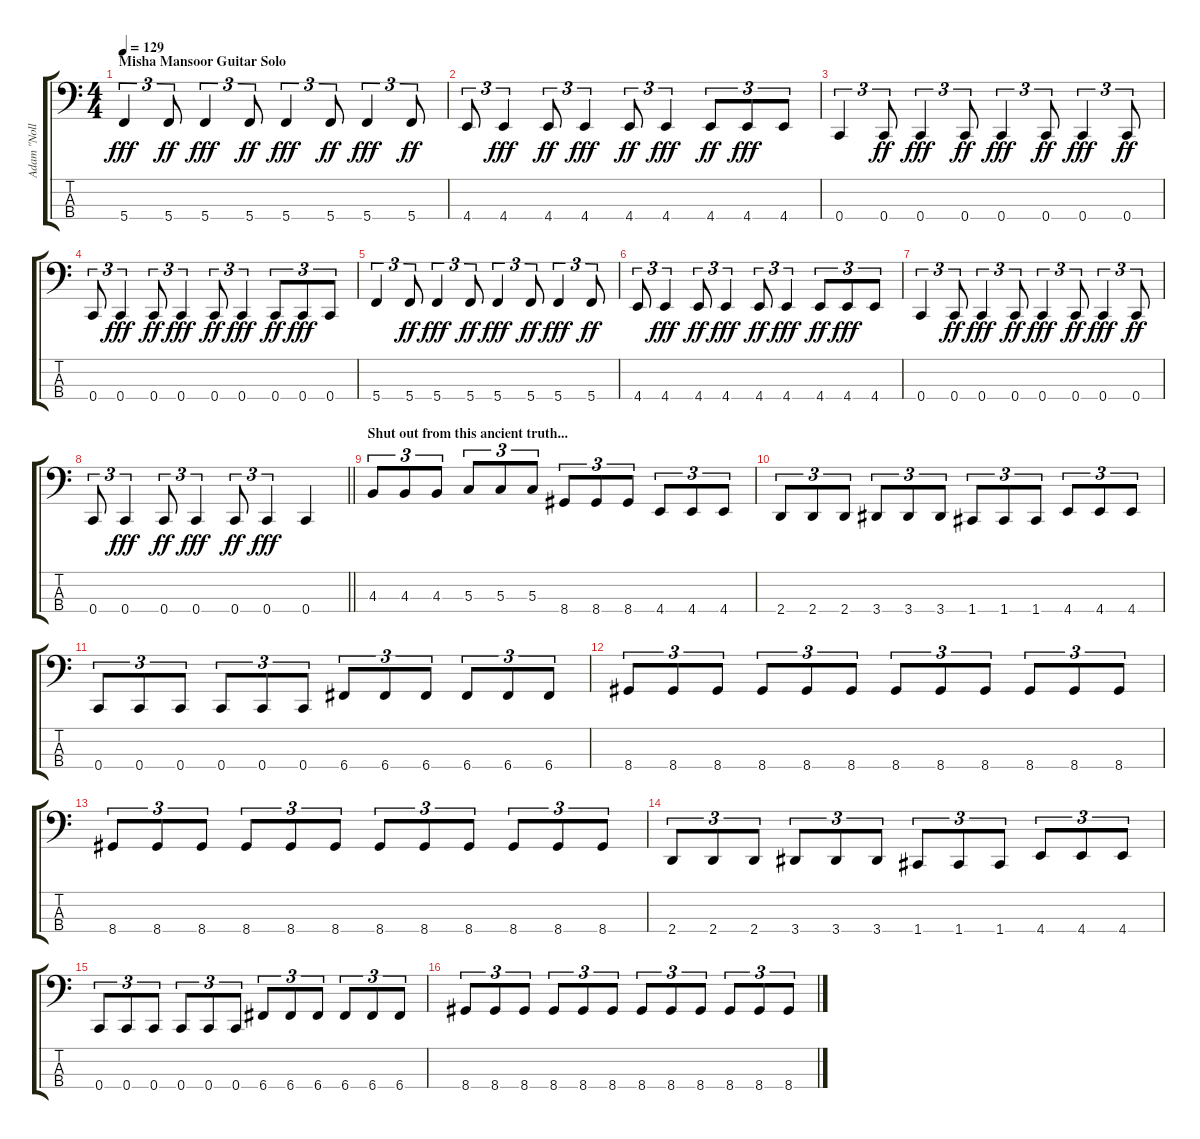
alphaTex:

\track ("Adam \"Nolly\" Getgood - Bass" "Adam \"Noll") {instrument electricbassfinger}
\staff {score tabs}
\tuning (F2 C2 G1 C1) {hide}
\ts (4 4)
\section ("" "Misha Mansoor Guitar Solo")
\tempo 129
\clef f4
\ks c
5.4.4{tu (3 2) dy fff} 5.4.8{tu (3 2) dy ff} 5.4.4{tu (3 2) dy fff} 5.4.8{tu (3 2) dy ff} 5.4.4{tu (3 2) dy fff} 5.4.8{tu (3 2) dy ff} 5.4.4{tu (3 2) dy fff} 5.4.8{tu (3 2) dy ff} |
4.4.8{tu (3 2)} 4.4.4{tu (3 2) dy fff} 4.4.8{tu (3 2) dy ff} 4.4.4{tu (3 2) dy fff} 4.4.8{tu (3 2) dy ff} 4.4.4{tu (3 2) dy fff} 4.4.8{tu (3 2) dy ff} 4.4.8{tu (3 2) dy fff} 4.4.8{tu (3 2)} |
0.4.4{tu (3 2)} 0.4.8{tu (3 2) dy ff} 0.4.4{tu (3 2) dy fff} 0.4.8{tu (3 2) dy ff} 0.4.4{tu (3 2) dy fff} 0.4.8{tu (3 2) dy ff} 0.4.4{tu (3 2) dy fff} 0.4.8{tu (3 2) dy ff} |
0.4.8{tu (3 2)} 0.4.4{tu (3 2) dy fff} 0.4.8{tu (3 2) dy ff} 0.4.4{tu (3 2) dy fff} 0.4.8{tu (3 2) dy ff} 0.4.4{tu (3 2) dy fff} 0.4.8{tu (3 2) dy ff} 0.4.8{tu (3 2) dy fff} 0.4.8{tu (3 2)} |
5.4.4{tu (3 2)} 5.4.8{tu (3 2) dy ff} 5.4.4{tu (3 2) dy fff} 5.4.8{tu (3 2) dy ff} 5.4.4{tu (3 2) dy fff} 5.4.8{tu (3 2) dy ff} 5.4.4{tu (3 2) dy fff} 5.4.8{tu (3 2) dy ff} |
4.4.8{tu (3 2)} 4.4.4{tu (3 2) dy fff} 4.4.8{tu (3 2) dy ff} 4.4.4{tu (3 2) dy fff} 4.4.8{tu (3 2) dy ff} 4.4.4{tu (3 2) dy fff} 4.4.8{tu (3 2) dy ff} 4.4.8{tu (3 2) dy fff} 4.4.8{tu (3 2)} |
0.4.4{tu (3 2)} 0.4.8{tu (3 2) dy ff} 0.4.4{tu (3 2) dy fff} 0.4.8{tu (3 2) dy ff} 0.4.4{tu (3 2) dy fff} 0.4.8{tu (3 2) dy ff} 0.4.4{tu (3 2) dy fff} 0.4.8{tu (3 2) dy ff} |
\barLineRight lightlight
0.4.8{tu (3 2)} 0.4.4{tu (3 2) dy fff} 0.4.8{tu (3 2) dy ff} 0.4.4{tu (3 2) dy fff} 0.4.8{tu (3 2) dy ff} 0.4.4{tu (3 2) dy fff} 0.4.4 |
\section ("" "Shut out from this ancient truth...")
4.3.8{tu (3 2)} 4.3.8{tu (3 2)} 4.3.8{tu (3 2)} 5.3.8{tu (3 2)} 5.3.8{tu (3 2)} 5.3.8{tu (3 2)} 8.4.8{tu (3 2)} 8.4.8{tu (3 2)} 8.4.8{tu (3 2)} 4.4.8{tu (3 2)} 4.4.8{tu (3 2)} 4.4.8{tu (3 2)} |
2.4.8{tu (3 2)} 2.4.8{tu (3 2)} 2.4.8{tu (3 2)} 3.4.8{tu (3 2)} 3.4.8{tu (3 2)} 3.4.8{tu (3 2)} 1.4.8{tu (3 2)} 1.4.8{tu (3 2)} 1.4.8{tu (3 2)} 4.4.8{tu (3 2)} 4.4.8{tu (3 2)} 4.4.8{tu (3 2)} |
0.4.8{tu (3 2)} 0.4.8{tu (3 2)} 0.4.8{tu (3 2)} 0.4.8{tu (3 2)} 0.4.8{tu (3 2)} 0.4.8{tu (3 2)} 6.4.8{tu (3 2)} 6.4.8{tu (3 2)} 6.4.8{tu (3 2)} 6.4.8{tu (3 2)} 6.4.8{tu (3 2)} 6.4.8{tu (3 2)} |
8.4.8{tu (3 2)} 8.4.8{tu (3 2)} 8.4.8{tu (3 2)} 8.4.8{tu (3 2)} 8.4.8{tu (3 2)} 8.4.8{tu (3 2)} 8.4.8{tu (3 2)} 8.4.8{tu (3 2)} 8.4.8{tu (3 2)} 8.4.8{tu (3 2)} 8.4.8{tu (3 2)} 8.4.8{tu (3 2)} |
8.4.8{tu (3 2)} 8.4.8{tu (3 2)} 8.4.8{tu (3 2)} 8.4.8{tu (3 2)} 8.4.8{tu (3 2)} 8.4.8{tu (3 2)} 8.4.8{tu (3 2)} 8.4.8{tu (3 2)} 8.4.8{tu (3 2)} 8.4.8{tu (3 2)} 8.4.8{tu (3 2)} 8.4.8{tu (3 2)} |
2.4.8{tu (3 2)} 2.4.8{tu (3 2)} 2.4.8{tu (3 2)} 3.4.8{tu (3 2)} 3.4.8{tu (3 2)} 3.4.8{tu (3 2)} 1.4.8{tu (3 2)} 1.4.8{tu (3 2)} 1.4.8{tu (3 2)} 4.4.8{tu (3 2)} 4.4.8{tu (3 2)} 4.4.8{tu (3 2)} |
0.4.8{tu (3 2)} 0.4.8{tu (3 2)} 0.4.8{tu (3 2)} 0.4.8{tu (3 2)} 0.4.8{tu (3 2)} 0.4.8{tu (3 2)} 6.4.8{tu (3 2)} 6.4.8{tu (3 2)} 6.4.8{tu (3 2)} 6.4.8{tu (3 2)} 6.4.8{tu (3 2)} 6.4.8{tu (3 2)} |
8.4.8{tu (3 2)} 8.4.8{tu (3 2)} 8.4.8{tu (3 2)} 8.4.8{tu (3 2)} 8.4.8{tu (3 2)} 8.4.8{tu (3 2)} 8.4.8{tu (3 2)} 8.4.8{tu (3 2)} 8.4.8{tu (3 2)} 8.4.8{tu (3 2)} 8.4.8{tu (3 2)} 8.4.8{tu (3 2)}
